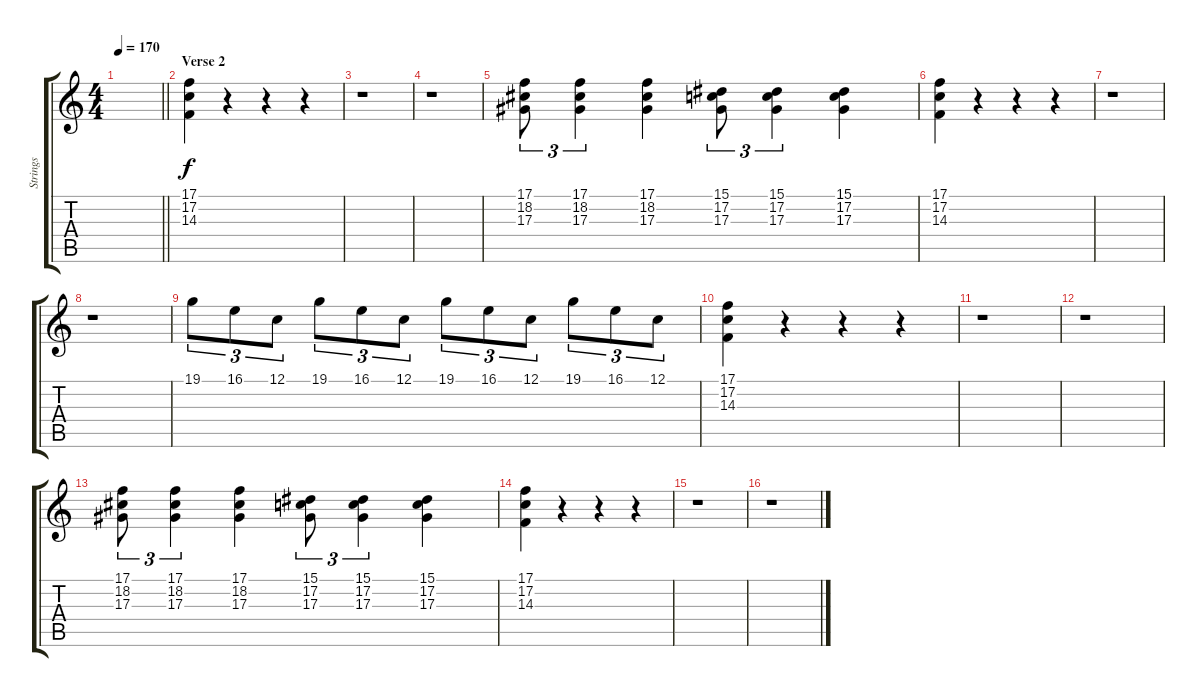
\track ("Strings" "Strings") {instrument stringensemble1}
\staff {score tabs}
\tuning (C4 G3 Eb3 Bb2 F2 C2) {hide}
\ts (4 4)
\tempo 170
\clef g2
\barLineRight lightlight
\ks c
|
\section ("" "Verse 2")
(17.1 17.2 14.3).4 r.4 r.4 r.4 |
r.1 |
r.1 |
(17.1 18.2 17.3).8{tu (3 2)} (17.1 18.2 17.3).4{tu (3 2)} (17.1 18.2 17.3).4 (15.1 17.2 17.3).8{tu (3 2)} (15.1 17.2 17.3).4{tu (3 2)} (15.1 17.2 17.3).4 |
(17.1 17.2 14.3).4 r.4 r.4 r.4 |
r.1 |
r.1 |
19.1.8{tu (3 2)} 16.1.8{tu (3 2)} 12.1.8{tu (3 2)} 19.1.8{tu (3 2)} 16.1.8{tu (3 2)} 12.1.8{tu (3 2)} 19.1.8{tu (3 2)} 16.1.8{tu (3 2)} 12.1.8{tu (3 2)} 19.1.8{tu (3 2)} 16.1.8{tu (3 2)} 12.1.8{tu (3 2)} |
(17.1 17.2 14.3).4 r.4 r.4 r.4 |
r.1 |
r.1 |
(17.1 18.2 17.3).8{tu (3 2)} (17.1 18.2 17.3).4{tu (3 2)} (17.1 18.2 17.3).4 (15.1 17.2 17.3).8{tu (3 2)} (15.1 17.2 17.3).4{tu (3 2)} (15.1 17.2 17.3).4 |
(17.1 17.2 14.3).4 r.4 r.4 r.4 |
r.1 |
r.1
